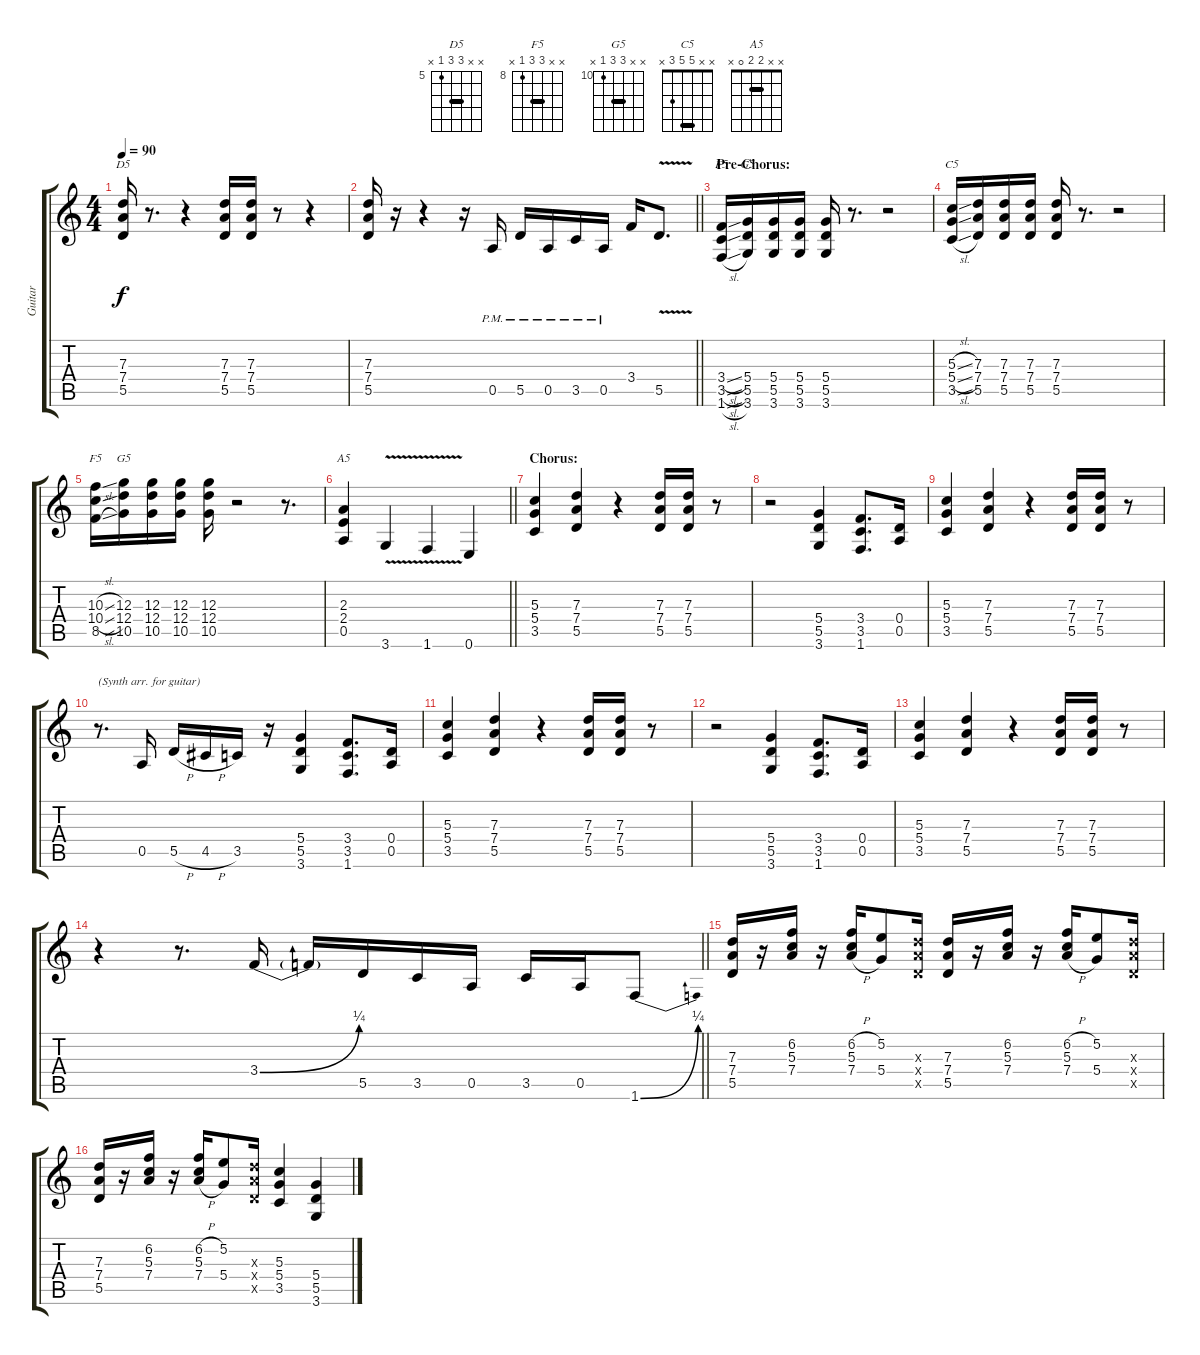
\track ("Guitar" "Guitar") {instrument overdrivenguitar}
\staff {score tabs}
\tuning (E4 B3 G3 D3 A2 E2) {hide}
\chord ("D5" x x 7 7 5 x) {firstfret 5 barre 7}
\chord ("F5" x x x 3 3 1) {barre 3}
\chord ("G5" x x x 5 5 3) {barre 5}
\chord ("C5" x x 5 5 3 x) {barre 5}
\chord ("F5" x x 10 10 8 x) {firstfret 8 barre 10}
\chord ("G5" x x 12 12 10 x) {firstfret 10 barre 12}
\chord ("A5" x x 2 2 0 x) {barre 2}
\ts (4 4)
\tempo 90
\clef g2
\ks c
(7.3 7.4 5.5).16{ch "D5" dy f} r.8{d} r.4 (7.3 7.4 5.5).16 (7.3 7.4 5.5).16 r.8 r.4 |
\barLineRight lightlight
(7.3 7.4 5.5).16 r.16 r.4 r.16 0.5{pm}.16 5.5{pm}.16 0.5{pm}.16 3.5{pm}.16 0.5{pm}.16 3.4.16 5.5{v}.8{d} |
\section ("" "Pre-Chorus:")
(3.4{sl} 3.5{sl} 1.6{sl}).16{ch "F5"} (5.4 5.5 3.6).16{ch "G5"} (5.4 5.5 3.6).16 (5.4 5.5 3.6).16 (5.4 5.5 3.6).16 r.8{d} r.2 |
(5.3{sl} 5.4{sl} 3.5{sl}).16{ch "C5"} (7.3 7.4 5.5).16 (7.3 7.4 5.5).16 (7.3 7.4 5.5).16 (7.3 7.4 5.5).16 r.8{d} r.2 |
(10.3{sl} 10.4{sl} 8.5{sl}).16{ch "F5"} (12.3 12.4 10.5).16{ch "G5"} (12.3 12.4 10.5).16 (12.3 12.4 10.5).16 (12.3 12.4 10.5).16 r.2 r.8{d} |
\barLineRight lightlight
(2.3 2.4 0.5).4{ch "A5"} 3.6{v}.4 1.6{v}.4 0.6.4 |
\section ("" "Chorus:")
(5.3 5.4 3.5).4 (7.3 7.4 5.5).4 r.4 (7.3 7.4 5.5).16 (7.3 7.4 5.5).16 r.8 |
r.2 (5.4 5.5 3.6).4 (3.4 3.5 1.6).8{d} (0.4 0.5).16 |
(5.3 5.4 3.5).4 (7.3 7.4 5.5).4 r.4 (7.3 7.4 5.5).16 (7.3 7.4 5.5).16 r.8 |
r.8{d txt "(Synth arr. for guitar)"} 0.5.16 5.5{h}.16 4.5{h}.16 3.5.16 r.16 (5.4 5.5 3.6).4 (3.4 3.5 1.6).8{d} (0.4 0.5).16 |
(5.3 5.4 3.5).4 (7.3 7.4 5.5).4 r.4 (7.3 7.4 5.5).16 (7.3 7.4 5.5).16 r.8 |
r.2 (5.4 5.5 3.6).4 (3.4 3.5 1.6).8{d} (0.4 0.5).16 |
(5.3 5.4 3.5).4 (7.3 7.4 5.5).4 r.4 (7.3 7.4 5.5).16 (7.3 7.4 5.5).16 r.8 |
\barLineRight lightlight
r.4 r.8{d} 3.4{be (bend 0 0 60 1)}.16 3.4{t}.16 5.5.16 3.5.16 0.5.16 3.5.16 0.5.16 1.6{be (bend 0 0 60 1)}.8 |
(7.3 7.4 5.5).16 r.16 (6.2 5.3 7.4).16 r.16 (6.2{h} 5.3 7.4{h}).16 (5.2 5.4).8 (7.3{x} 7.4{x} 5.5{x}).16 (7.3 7.4 5.5).16 r.16 (6.2 5.3 7.4).16 r.16 (6.2{h} 5.3 7.4{h}).16 (5.2 5.4).8 (7.3{x} 7.4{x} 5.5{x}).16 |
(7.3 7.4 5.5).16 r.16 (6.2 5.3 7.4).16 r.16 (6.2{h} 5.3 7.4{h}).16 (5.2 5.4).8 (7.3{x} 7.4{x} 5.5{x}).16 (5.3 5.4 3.5).4 (5.4 5.5 3.6).4
